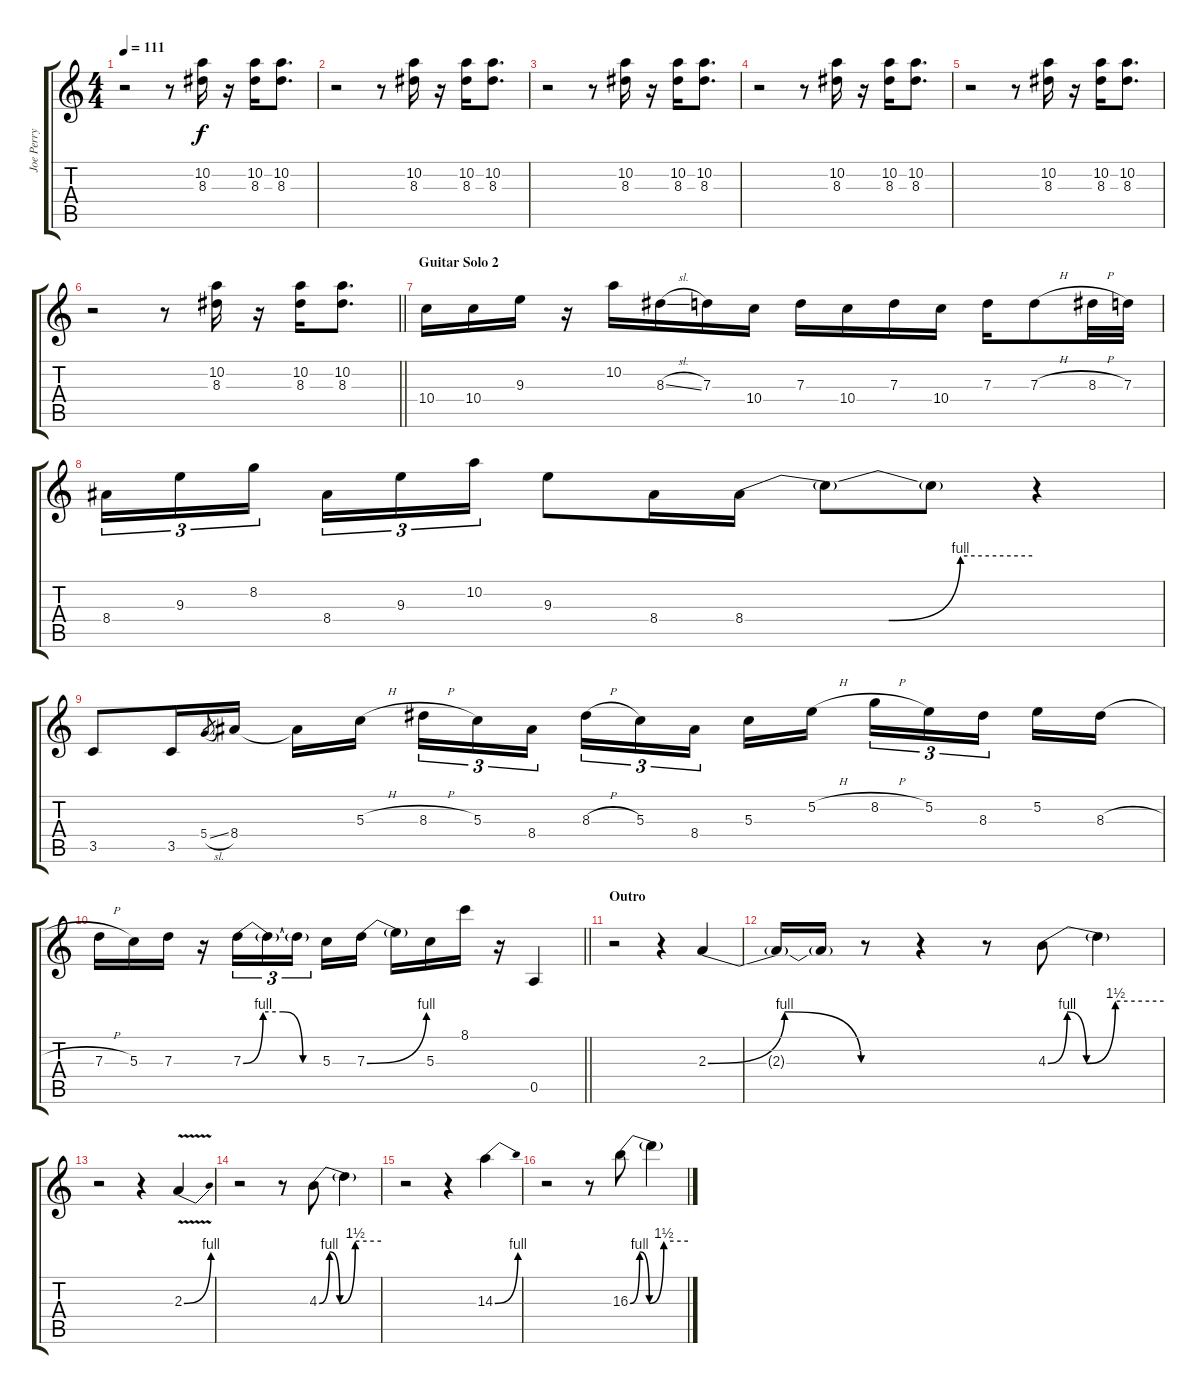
\track ("Joe Perry" "Joe Perry") {instrument distortionguitar}
\staff {score tabs}
\tuning (E4 B3 G3 D3 A2 E2) {hide}
\ts (4 4)
\tempo 111
\clef g2
\ks c
r.2{dy f} r.8 (10.2 8.3).16 r.16 (10.2 8.3).16 (10.2 8.3).8{d} |
r.2 r.8 (10.2 8.3).16 r.16 (10.2 8.3).16 (10.2 8.3).8{d} |
r.2 r.8 (10.2 8.3).16 r.16 (10.2 8.3).16 (10.2 8.3).8{d} |
r.2 r.8 (10.2 8.3).16 r.16 (10.2 8.3).16 (10.2 8.3).8{d} |
r.2 r.8 (10.2 8.3).16 r.16 (10.2 8.3).16 (10.2 8.3).8{d} |
\barLineRight lightlight
r.2 r.8 (10.2 8.3).16 r.16 (10.2 8.3).16 (10.2 8.3).8{d} |
\section ("" "Guitar Solo 2")
10.4.16{volume 16} 10.4.16 9.3.16 r.16 10.2.16 8.3{sl}.16 7.3.16 10.4.16 7.3.16 10.4.16 7.3.16 10.4.16 7.3.16 7.3{h}.8 8.3{h}.32 7.3.32 |
8.4.16{tu (3 2) volume 16} 9.3.16{tu (3 2)} 8.2.16{tu (3 2) beam splitsecondary} 8.4.16{tu (3 2)} 9.3.16{tu (3 2)} 10.2.16{tu (3 2)} 9.3.8 8.4.16 8.4{be (custom 0 0 30 0 45 4 60 4)}.16 8.4{t}.8 8.4{t}.8 r.4 |
3.5.8{volume 16} 3.5.16 5.4{sl}.8{gr} 8.4.16 8.4{t}.16 5.3{h}.16{beam splitsecondary} 8.3{h}.16{tu (3 2)} 5.3.16{tu (3 2)} 8.4.16{tu (3 2)} 8.3{h}.16{tu (3 2)} 5.3.16{tu (3 2)} 8.4.16{tu (3 2) beam splitsecondary} 5.3.16 5.2{h}.16 8.2{h}.16{tu (3 2)} 5.2.16{tu (3 2)} 8.3.16{tu (3 2) beam splitsecondary} 5.2.16 8.3{h}.16 |
\barLineRight lightlight
7.3{h}.16{volume 16} 5.3.16 7.3.16 r.16 7.3{be (custom 0 0 15 4 30 4 45 0 60 0)}.16{tu (3 2)} 7.3{t}.16{tu (3 2)} 7.3{t}.16{tu (3 2) beam splitsecondary} 5.3.16 7.3{be (bend 0 0 60 4)}.16 7.3{t}.16 5.3.16 8.1.16 r.16 0.5.4 |
\section ("" "Outro")
r.2{volume 16} r.4 2.3{be (bendrelease 0 0 15 4 45 4 60 0)}.4 |
2.3{t}.16{volume 16} 2.3{t}.16 r.8 r.4 r.8 4.3{be (custom 0 0 10 4 20 0 35 6 60 6)}.8 4.3{t}.4 |
r.2{volume 16} r.4 2.3{be (bend 0 0 60 4) v}.4 |
r.2{volume 16} r.8 4.3{be (custom 0 0 10 4 20 0 35 6 60 6)}.8 4.3{t}.4 |
r.2{volume 16} r.4 14.3{be (bend 0 0 60 4)}.4 |
r.2{volume 16} r.8 16.3{be (custom 0 0 10 4 20 0 35 6 60 6)}.8 16.3{t}.4
